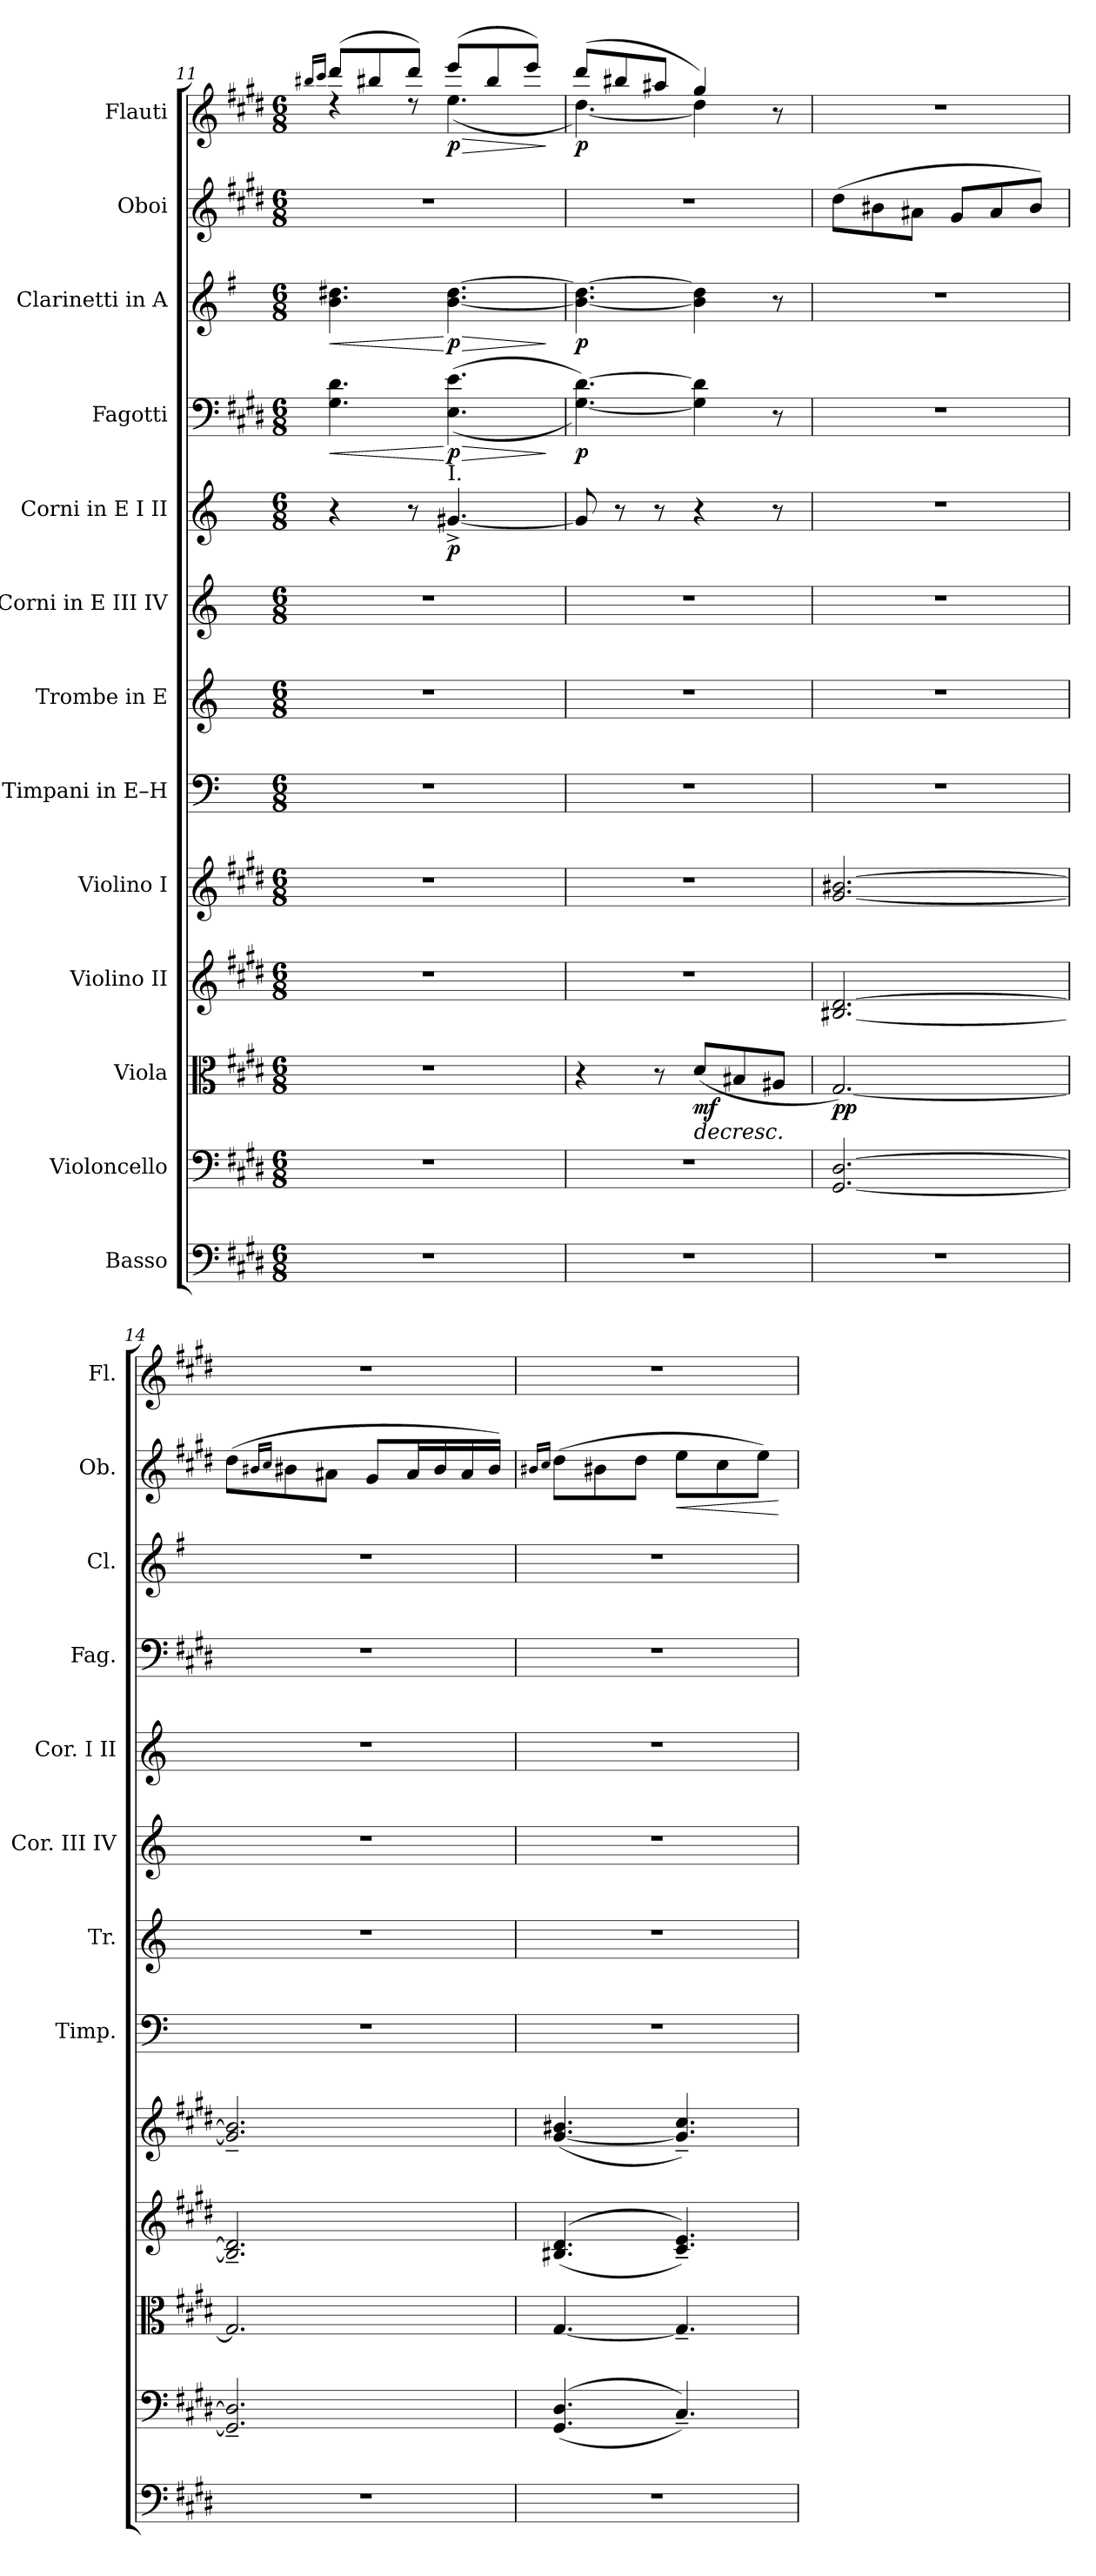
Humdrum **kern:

**kern	**kern	**kern	**dynam	**kern	**kern	**kern	**kern	**kern	**kern	**dynam	**kern	**dynam	**kern	**dynam	**kern	**dynam	**kern	**dynam
*part13	*part12	*part11	*part11	*part10	*part9	*part8	*part7	*part6	*part5	*part5	*part4	*part4	*part3	*part3	*part2	*part2	*part1	*part1
*staff13	*staff12	*staff11	*staff11	*staff10	*staff9	*staff8	*staff7	*staff6	*staff5	*staff5	*staff4	*staff4	*staff3	*staff3	*staff2	*staff2	*staff1	*staff1
*I"Basso	*I"Violoncello	*I"Viola	*	*I"Violino II	*I"Violino I	*I"Timpani in E–H	*I"Trombe in E	*I"Corni in E III IV	*I"Corni in E I II	*	*I"Fagotti	*	*I"Clarinetti in A	*	*I"Oboi	*	*I"Flauti	*
*	*	*	*	*	*	*I'Timp.	*I'Tr.	*I'Cor. III IV	*I'Cor. I II	*	*I'Fag.	*	*I'Cl.	*	*I'Ob.	*	*I'Fl.	*
*clefF4	*clefF4	*clefC3	*	*clefG2	*clefG2	*clefF4	*clefG2	*clefG2	*clefG2	*	*clefF4	*	*clefG2	*	*clefG2	*	*clefG2	*
*ITrd7c12	*	*	*	*	*	*	*ITrd-2c-4	*ITrd5c8	*ITrd5c8	*	*	*	*ITrd2c3	*	*	*	*	*
*k[f#c#g#d#]	*k[f#c#g#d#]	*k[f#c#g#d#]	*	*k[f#c#g#d#]	*k[f#c#g#d#]	*k[]	*k[f#c#g#d#]	*k[f#c#g#d#]	*k[f#c#g#d#]	*	*k[f#c#g#d#]	*	*k[f#c#g#d#]	*	*k[f#c#g#d#]	*	*k[f#c#g#d#]	*
*M6/8	*M6/8	*M6/8	*	*M6/8	*M6/8	*M6/8	*M6/8	*M6/8	*M6/8	*	*M6/8	*	*M6/8	*	*M6/8	*	*M6/8	*
=11	=11	=11	=11	=11	=11	=11	=11	=11	=11	=11	=11	=11	=11	=11	=11	=11	=11	=11
.	.	.	.	.	.	.	.	.	.	.	.	.	.	.	.	.	16qbb#X/LL	.
.	.	.	.	.	.	.	.	.	.	.	.	.	.	.	.	.	16qccc#/JJ	.
!	!	!	!	!	!	!	!	!	!	!	!	!LO:HP:b	!	!LO:HP:b	!	!	!	!
*	*	*	*	*	*	*	*	*	*	*	*	*	*	*	*	*	*^	*
2.r	2.r	2.r	.	2.r	2.r	2.r	2.r	2.r	4r	.	4.G#\ 4.d#\	<	4.g#\ 4.b#X\	<	2.r	.	(>8ddd#/L	4rdd	.
.	.	.	.	.	.	.	.	.	.	.	.	.	.	.	.	.	8bb#/	.	.
.	.	.	.	.	.	.	.	.	8r	.	.	.	.	.	.	.	8ddd#/J)	8rdd	.
!	!	!	!	!	!	!	!	!	!LO:TX:a:t=I.	!	!	!	!	!	!	!	!	!	!
!	!	!	!	!	!	!	!	!	!	!LO:DY:b	!	!LO:HP:n=1:b	!	!LO:HP:n=1:b	!	!	!	!	!LO:HP:b
!	!	!	!	!	!	!	!	!	!	!	!	!LO:DY:n=1:b	!	!LO:DY:n=1:b	!	!	!	!	!LO:DY:n=1:b
.	.	.	.	.	.	.	.	.	[4.B#X^/	p	(<(>4.E\ 4.e\	[ > p	[4.g#\ [4.b#\	[ > p	.	.	(>8eee/L	(<4.ee\	> p
.	.	.	.	.	.	.	.	.	.	.	.	.	.	.	.	.	8bb#/	.	.
.	.	.	.	.	.	.	.	.	.	.	.	.	.	.	.	.	8eee/J)	.	.
*	*	*	*	*	*	*	*	*	*	*	*	*	*	*	*	*	*v	*v	*
.	.	.	.	.	.	.	.	.	.	.	.	]	.	]	.	.	.	]
=12	=12	=12	=12	=12	=12	=12	=12	=12	=12	=12	=12	=12	=12	=12	=12	=12	=12	=12
*	*	*	*	*	*	*	*	*	*	*	*	*	*	*	*	*	*^	*
!	!	!	!	!	!	!	!	!	!	!	!	!LO:DY:b	!	!LO:DY:b	!	!	!	!	!LO:DY:b
2.r	2.r	4r	.	2.r	2.r	2.r	2.r	2.r	8B#/]	.	[4.G#\ [4.d#\))	p	4.g#\_ 4.b#\_	p	2.r	.	(>8ddd#/L	[4.dd#\)	p
.	.	.	.	.	.	.	.	.	8r	.	.	.	.	.	.	.	8bb#X/	.	.
.	.	8r	.	.	.	.	.	.	8r	.	.	.	.	.	.	.	8aa#X/J	.	.
!	!	!	!LO:HP:b	!	!	!	!	!	!	!	!	!	!	!	!	!	!	!	!
!	!	!	!LO:DY:n=1:b	!	!	!	!	!	!	!	!	!	!	!	!	!	!	!	!
.	.	(<8d#/L	> mf	.	.	.	.	.	4r	.	4G#\] 4d#\]	.	4g#\] 4b#\]	.	.	.	4gg#/)	4dd#\]	.
.	.	8B#X/	.	.	.	.	.	.	.	.	.	.	.	.	.	.	.	.	.
.	.	8A#X/J	.	.	.	.	.	.	8r	.	8r	.	8r	.	.	.	8r	8ryy	.
=13	=13	=13	=13	=13	=13	=13	=13	=13	=13	=13	=13	=13	=13	=13	=13	=13	=13	=13	=13
!	!	!	!LO:DY:b	!	!	!	!	!	!	!	!	!	!	!	!	!	!	!	!
*	*	*	*	*	*	*	*	*	*	*	*	*	*	*	*	*	*v	*v	*
2.r	[2.GG#/ [2.D#/	[2.G#/)	pp	[2.B#X/ [2.d#/	[2.g#/ [2.b#X/	2.r	2.r	2.r	2.r	.	2.r	.	2.r	.	(>8dd#\L	.	2.r	.
.	.	.	.	.	.	.	.	.	.	.	.	.	.	.	8b#X\	.	.	.
.	.	.	.	.	.	.	.	.	.	.	.	.	.	.	8a#X\J	.	.	.
.	.	.	.	.	.	.	.	.	.	.	.	.	.	.	8g#/L	.	.	.
.	.	.	.	.	.	.	.	.	.	.	.	.	.	.	8a#/	.	.	.
.	.	.	.	.	.	.	.	.	.	.	.	.	.	.	8b#/J)	.	.	.
=14	=14	=14	=14	=14	=14	=14	=14	=14	=14	=14	=14	=14	=14	=14	=14	=14	=14	=14
2.r	2.GG#/]~ 2.D#/]~	2.G#/]	.	2.B#/]~ 2.d#/]~	2.g#/]~ 2.b#/]~	2.r	2.r	2.r	2.r	.	2.r	.	2.r	.	(>8dd#\L	.	2.r	.
.	.	.	.	.	.	.	.	.	.	.	.	.	.	.	16qb#X/LL	.	.	.
.	.	.	.	.	.	.	.	.	.	.	.	.	.	.	16qcc#/JJ	.	.	.
.	.	.	.	.	.	.	.	.	.	.	.	.	.	.	8b#\	.	.	.
.	.	.	.	.	.	.	.	.	.	.	.	.	.	.	8a#X\J	.	.	.
.	.	.	.	.	.	.	.	.	.	.	.	.	.	.	8g#/L	.	.	.
.	.	.	.	.	.	.	.	.	.	.	.	.	.	.	16a#/L	.	.	.
.	.	.	.	.	.	.	.	.	.	.	.	.	.	.	16b#/	.	.	.
.	.	.	.	.	.	.	.	.	.	.	.	.	.	.	16a#/	.	.	.
.	.	.	.	.	.	.	.	.	.	.	.	.	.	.	16b#/JJ)	.	.	.
=15	=15	=15	=15	=15	=15	=15	=15	=15	=15	=15	=15	=15	=15	=15	=15	=15	=15	=15
.	.	.	.	.	.	.	.	.	.	.	.	.	.	.	16qb#X/LL	.	.	.
.	.	.	.	.	.	.	.	.	.	.	.	.	.	.	16qcc#/JJ	.	.	.
2.r	(<(>4.GG#/ 4.D#/	[4.G#/	.	(<(>4.B#X/ 4.d#/	(>[4.g#/ 4.b#X/	2.r	2.r	2.r	2.r	.	2.r	.	2.r	.	(>8dd#\L	.	2.r	.
.	.	.	.	.	.	.	.	.	.	.	.	.	.	.	8b#X\	.	.	.
.	.	.	.	.	.	.	.	.	.	.	.	.	.	.	8dd#\J	.	.	.
!	!	!	!	!	!	!	!	!	!	!	!	!	!	!	!	!LO:HP:b	!	!
.	4.C#~/))	4.G#~/]	.	4.c#/~ 4.e/~))	4.g#/]~ 4.cc#/~)	.	.	.	.	.	.	.	.	.	8ee\L	<	.	.
.	.	.	.	.	.	.	.	.	.	.	.	.	.	.	8cc#\	.	.	.
.	.	.	.	.	.	.	.	.	.	.	.	.	.	.	8ee\J)	.	.	.
.	.	.	]	.	.	.	.	.	.	.	.	.	.	.	.	[	.	.
=	=	=	=	=	=	=	=	=	=	=	=	=	=	=	=	=	=	=
*-	*-	*-	*-	*-	*-	*-	*-	*-	*-	*-	*-	*-	*-	*-	*-	*-	*-	*-
